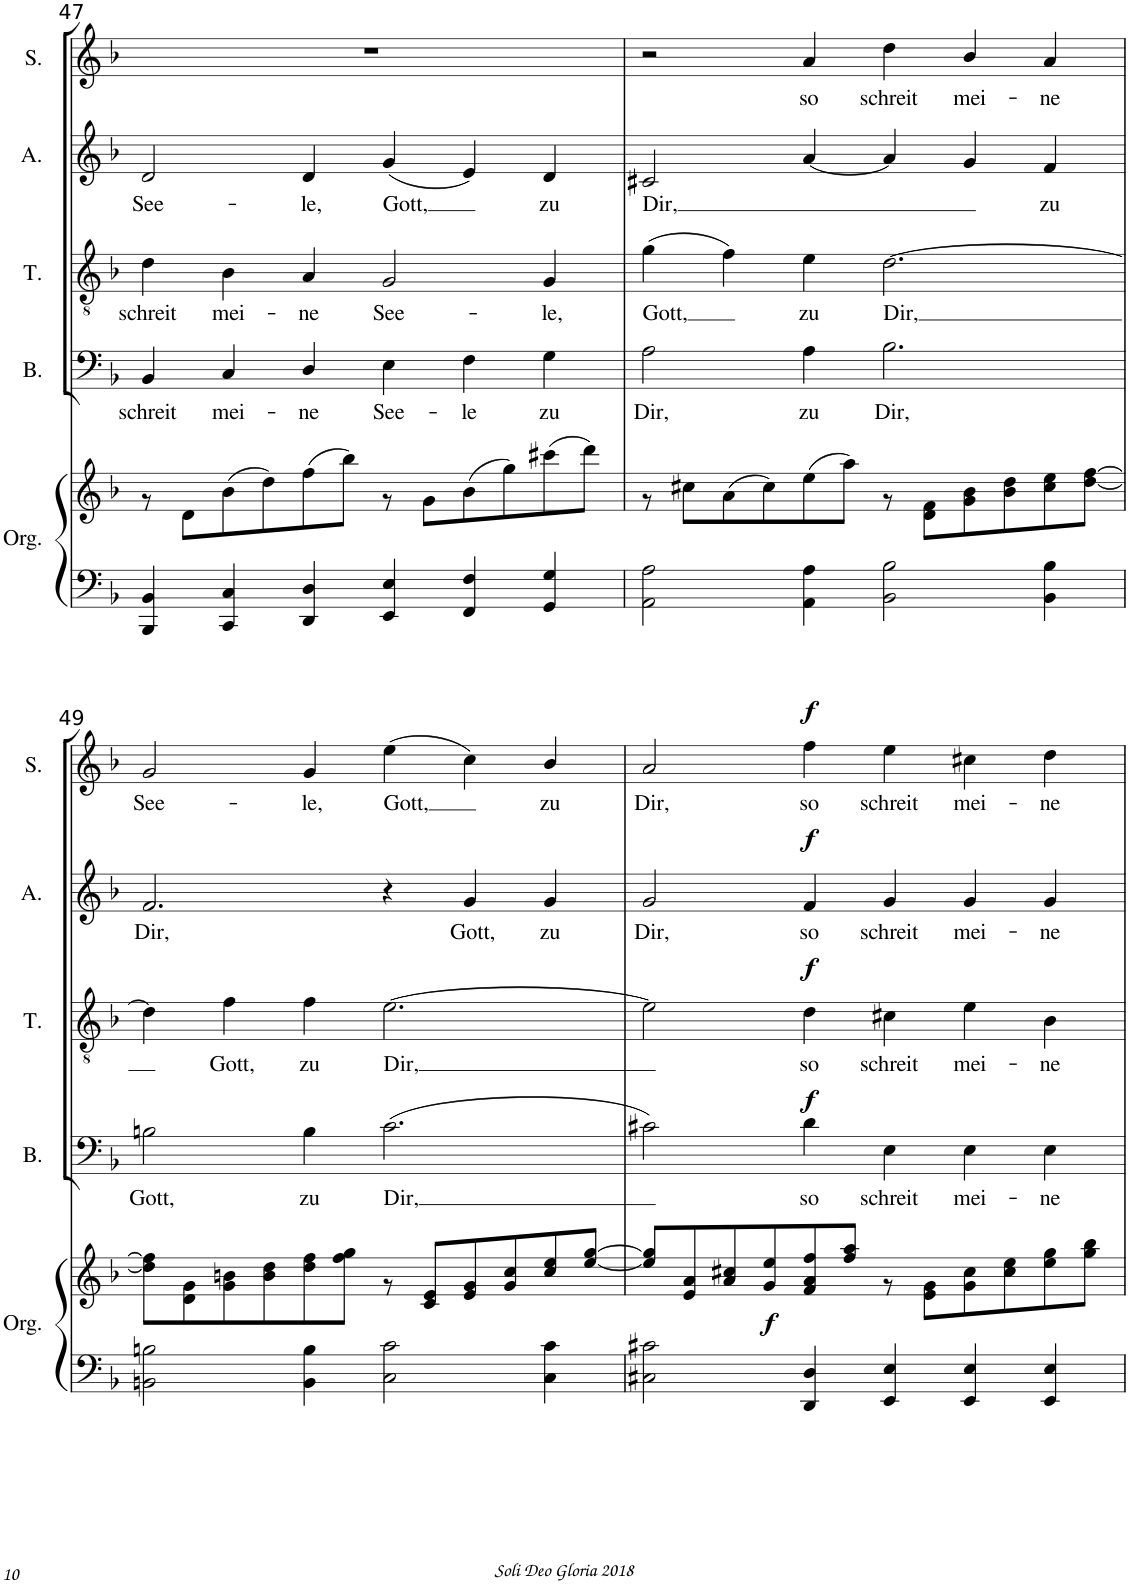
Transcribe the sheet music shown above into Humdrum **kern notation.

**kern	**kern	**dynam	**kern	**text	**dynam	**kern	**text	**dynam	**kern	**text	**dynam	**kern	**text	**dynam
*part5	*part5	*part5	*part4	*part4	*part4	*part3	*part3	*part3	*part2	*part2	*part2	*part1	*part1	*part1
*staff6	*staff5	*staff5/6	*staff4	*staff4	*staff4	*staff3	*staff3	*staff3	*staff2	*staff2	*staff2	*staff1	*staff1	*staff1
*I"Orgue	*	*	*I"Bass	*	*	*I"Tenor	*	*	*I"Alti	*	*	*I"Soprano	*	*
*I'Org.	*	*	*I'B.	*	*	*I'T.	*	*	*I'A.	*	*	*I'S.	*	*
!!LO:PB:g=z
*clefF4	*clefG2	*	*clefF4	*	*	*clefGv2	*	*	*clefG2	*	*	*clefG2	*	*
*k[b-]	*k[b-]	*	*k[b-]	*	*	*k[b-]	*	*	*k[b-]	*	*	*k[b-]	*	*
*F:	*F:	*	*F:	*	*	*	*	*	*F:	*	*	*F:	*	*
*M6/4	*M6/4	*	*M6/4	*	*	*M6/4	*	*	*M6/4	*	*	*M6/4	*	*
=47	=47	=47	=47	=47	=47	=47	=47	=47	=47	=47	=47	=47	=47	=47
*	*^	*	*	*	*	*	*	*	*	*	*	*	*	*
!	!	!	!	!	!LO:LY:b	!	!	!LO:LY:b	!	!	!LO:LY:b	!	!	!	!
4BBB-/ 4BB-/	1.ryy	8r	.	4BB-/	schreit	.	4d\	schreit	.	2d/	See-	.	1.r	.	.
.	.	8d\L	.	.	.	.	.	.	.	.	.	.	.	.	.
!	!	!	!	!	!LO:LY:b	!	!	!LO:LY:b	!	!	!	!	!	!	!
4CC/ 4C/	.	(>8b-\	.	4C/	mei-	.	4B-\	mei-	.	.	.	.	.	.	.
.	.	8dd\)	.	.	.	.	.	.	.	.	.	.	.	.	.
!	!	!	!	!	!LO:LY:b	!	!	!LO:LY:b	!	!	!LO:LY:b	!	!	!	!
4DD/ 4D/	.	(>8ff\	.	4D/	-ne	.	4A/	-ne	.	4d/	-le,	.	.	.	.
.	.	8bb-\J)	.	.	.	.	.	.	.	.	.	.	.	.	.
!	!	!	!	!	!LO:LY:b	!	!	!LO:LY:b	!	!	!LO:LY:b	!	!	!	!
4EE/ 4E/	.	8r	.	4E\	See-	.	2G/	See-	.	(<4g/	Gott,	.	.	.	.
.	.	8g\L	.	.	.	.	.	.	.	.	.	.	.	.	.
!	!	!	!	!	!LO:LY:b	!	!	!	!	!	!	!	!	!	!
4FF/ 4F/	.	(>8b-\	.	4F\	-le	.	.	.	.	4e/)	.	.	.	.	.
.	.	8gg\)	.	.	.	.	.	.	.	.	.	.	.	.	.
!	!	!	!	!	!LO:LY:b	!	!	!LO:LY:b	!	!	!LO:LY:b	!	!	!	!
4GG/ 4G/	.	(>8ccc#X\	.	4G\	zu	.	4G/	-le,	.	4d/	zu	.	.	.	.
.	.	8ddd\J)	.	.	.	.	.	.	.	.	.	.	.	.	.
=48	=48	=48	=48	=48	=48	=48	=48	=48	=48	=48	=48	=48	=48	=48	=48
!	!	!	!	!	!LO:LY:b	!	!	!LO:LY:b	!	!	!LO:LY:b	!	!	!	!
2AA\ 2A\	1.ryy	8r	.	2A\	Dir,	.	(>4g\	Gott,	.	2c#X/	Dir,	.	2r	.	.
.	.	8cc#X\L	.	.	.	.	.	.	.	.	.	.	.	.	.
.	.	(>8a\	.	.	.	.	4f\)	.	.	.	.	.	.	.	.
.	.	8cc#\)	.	.	.	.	.	.	.	.	.	.	.	.	.
!	!	!	!	!	!LO:LY:b	!	!	!LO:LY:b	!	!	!	!	!	!LO:LY:b	!
4AA\ 4A\	.	(>8ee\	.	4A\	zu	.	4e\	zu	.	[<4a/	.	.	4a/	so	.
.	.	8aa\J)	.	.	.	.	.	.	.	.	.	.	.	.	.
!	!	!	!	!	!LO:LY:b	!	!	!LO:LY:b	!	!	!	!	!	!LO:LY:b	!
2BB-\ 2B-\	.	8r	.	2.B-\	Dir,	.	[>2.d\	Dir,	.	4a/]	.	.	4dd\	schreit	.
.	.	8d\ 8f\L	.	.	.	.	.	.	.	.	.	.	.	.	.
!	!	!	!	!	!	!	!	!	!	!	!	!	!	!LO:LY:b	!
.	.	8g\ 8b-\	.	.	.	.	.	.	.	4g/	.	.	4b-/	mei-	.
.	.	8b-\ 8dd\	.	.	.	.	.	.	.	.	.	.	.	.	.
!	!	!	!	!	!	!	!	!	!	!	!LO:LY:b	!	!	!LO:LY:b	!
4BB-\ 4B-\	.	8cc#\ 8ee\	.	.	.	.	.	.	.	4f/	zu	.	4a/	-ne	.
.	.	[<8dd\ [>8ff\J	.	.	.	.	.	.	.	.	.	.	.	.	.
!!LO:LB:g=z
=49	=49	=49	=49	=49	=49	=49	=49	=49	=49	=49	=49	=49	=49	=49	=49
!	!	!	!	!	!LO:LY:b	!	!	!	!	!	!LO:LY:b	!	!	!LO:LY:b	!
2BBn\ 2Bn\	1.ryy	8dd\] 8ff\]L	.	2Bn\	Gott,	.	4d\]	.	.	2.f/	Dir,	.	2g/	See-	.
.	.	8d\ 8g\	.	.	.	.	.	.	.	.	.	.	.	.	.
!	!	!	!	!	!	!	!	!LO:LY:b	!	!	!	!	!	!	!
.	.	8g\ 8bn\	.	.	.	.	4f\	Gott,	.	.	.	.	.	.	.
.	.	8b\ 8dd\	.	.	.	.	.	.	.	.	.	.	.	.	.
!	!	!	!	!	!LO:LY:b	!	!	!LO:LY:b	!	!	!	!	!	!LO:LY:b	!
4BB\ 4B\	.	8dd\ 8ff\	.	4B\	zu	.	4f\	zu	.	.	.	.	4g/	-le,	.
.	.	8ff\ 8gg\J	.	.	.	.	.	.	.	.	.	.	.	.	.
!	!	!	!	!	!LO:LY:b	!	!	!LO:LY:b	!	!	!	!	!	!LO:LY:b	!
2C\ 2c\	.	8r	.	(>2.c\	Dir,	.	[>2.e\	Dir,	.	4r	.	.	(>4ee\	Gott,	.
.	.	8c/ 8e/L	.	.	.	.	.	.	.	.	.	.	.	.	.
!	!	!	!	!	!	!	!	!	!	!	!LO:LY:b	!	!	!	!
.	.	8e/ 8g/	.	.	.	.	.	.	.	4g/	Gott,	.	4cc\)	.	.
.	.	8g/ 8cc/	.	.	.	.	.	.	.	.	.	.	.	.	.
!	!	!	!	!	!	!	!	!	!	!	!LO:LY:b	!	!	!LO:LY:b	!
4C\ 4c\	.	8cc/ 8ee/	.	.	.	.	.	.	.	4g/	zu	.	4b-/	zu	.
.	.	[<8ee/ [>8gg/J	.	.	.	.	.	.	.	.	.	.	.	.	.
=50	=50	=50	=50	=50	=50	=50	=50	=50	=50	=50	=50	=50	=50	=50	=50
!	!	!	!	!	!	!	!	!	!	!	!LO:LY:b	!	!	!LO:LY:b	!
2C#X\ 2c#X\	1.ryy	8ee/] 8gg/]L	.	2c#X\)	.	.	2e\]	.	.	2g/	Dir,	.	2a/	Dir,	.
.	.	8e/ 8a/	.	.	.	.	.	.	.	.	.	.	.	.	.
.	.	8a/ 8cc#X/	.	.	.	.	.	.	.	.	.	.	.	.	.
!	!	!	!LO:DY:b	!	!	!	!	!	!	!	!	!	!	!	!
.	.	8g/ 8ee/	f	.	.	.	.	.	.	.	.	.	.	.	.
!	!	!	!	!	!LO:LY:b	!LO:DY:a	!	!LO:LY:b	!LO:DY:a	!	!LO:LY:b	!LO:DY:a	!	!LO:LY:b	!LO:DY:a
4DD/ 4D/	.	8f/ 8a/ 8ff/	.	4d\	so	f	4d\	so	f	4f/	so	f	4ff\	so	f
.	.	8ff/ 8aa/J	.	.	.	.	.	.	.	.	.	.	.	.	.
!	!	!	!	!	!LO:LY:b	!	!	!LO:LY:b	!	!	!LO:LY:b	!	!	!LO:LY:b	!
4EE/ 4E/	.	8r	.	4E\	schreit	.	4c#X\	schreit	.	4g/	schreit	.	4ee\	schreit	.
.	.	8e\ 8g\L	.	.	.	.	.	.	.	.	.	.	.	.	.
!	!	!	!	!	!LO:LY:b	!	!	!LO:LY:b	!	!	!LO:LY:b	!	!	!LO:LY:b	!
4EE/ 4E/	.	8g\ 8cc#\	.	4E\	mei-	.	4e\	mei-	.	4g/	mei-	.	4cc#X\	mei-	.
.	.	8cc#\ 8ee\	.	.	.	.	.	.	.	.	.	.	.	.	.
!	!	!	!	!	!LO:LY:b	!	!	!LO:LY:b	!	!	!LO:LY:b	!	!	!LO:LY:b	!
4EE/ 4E/	.	8ee\ 8gg\	.	4E\	-ne	.	4B-\	-ne	.	4g/	-ne	.	4dd\	-ne	.
.	.	8gg\ 8bb-\J	.	.	.	.	.	.	.	.	.	.	.	.	.
*	*v	*v	*	*	*	*	*	*	*	*	*	*	*	*	*
=	=	=	=	=	=	=	=	=	=	=	=	=	=	=
*-	*-	*-	*-	*-	*-	*-	*-	*-	*-	*-	*-	*-	*-	*-
